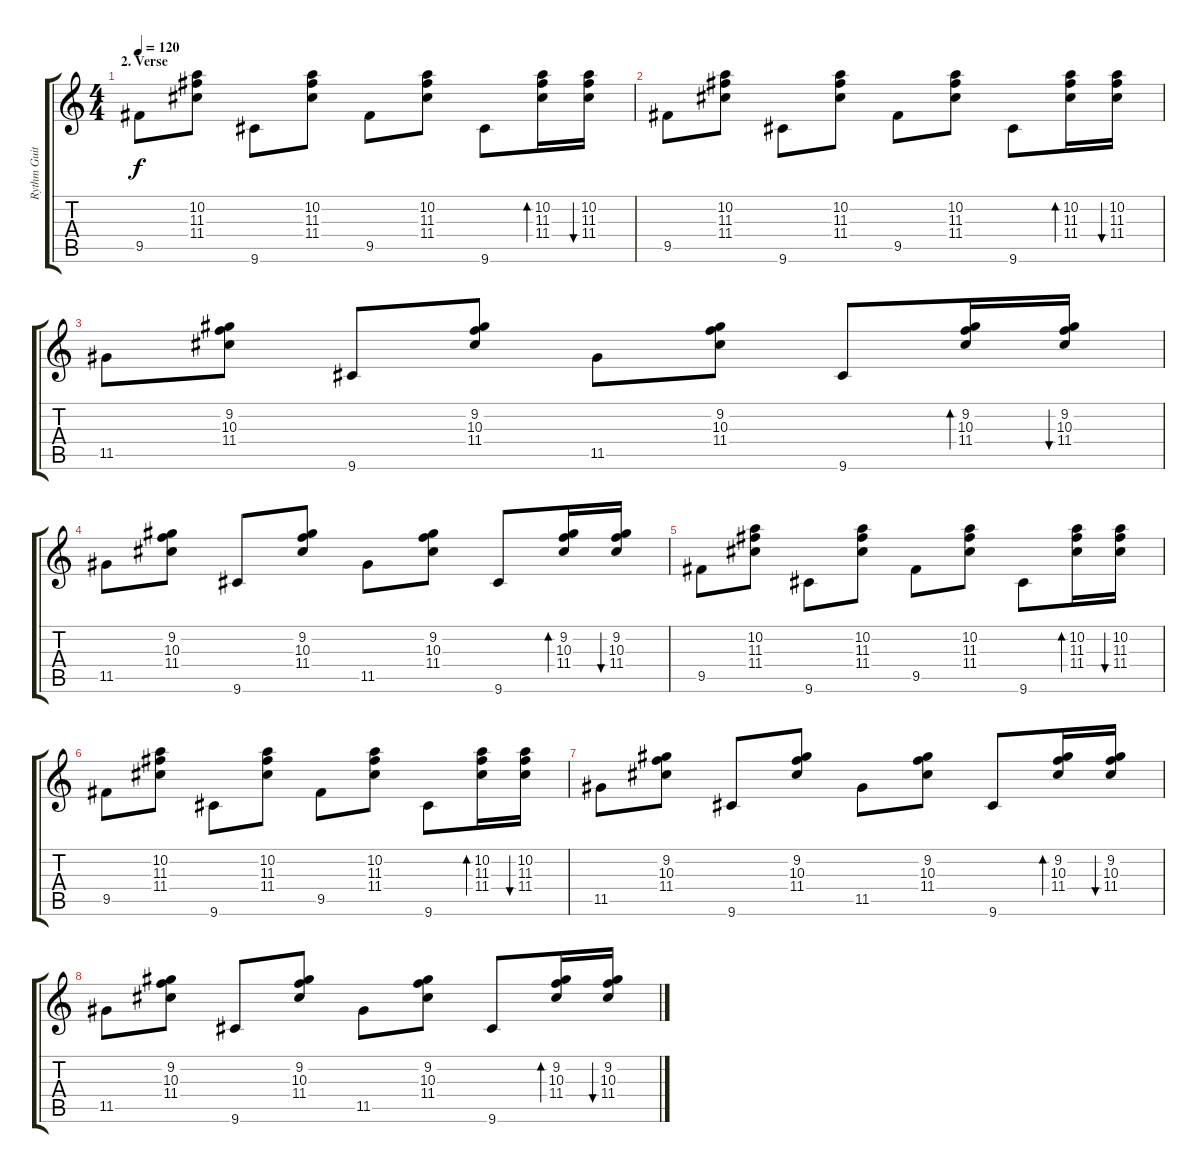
\track ("Rythm Guitar" "Rythm Guit") {instrument acousticguitarnylon}
\staff {score tabs}
\tuning (E4 B3 G3 D3 A2 E2) {hide}
\ts (4 4)
\section ("" "2. Verse")
\tempo 120
\clef g2
\ks c
9.5.8{dy f} (10.2 11.3 11.4).8 9.6.8 (10.2 11.3 11.4).8 9.5.8 (10.2 11.3 11.4).8 9.6.8 (10.2 11.3 11.4).16{bd 60} (10.2 11.3 11.4).16{bu 60} |
9.5.8 (10.2 11.3 11.4).8 9.6.8 (10.2 11.3 11.4).8 9.5.8 (10.2 11.3 11.4).8 9.6.8 (10.2 11.3 11.4).16{bd 60} (10.2 11.3 11.4).16{bu 60} |
11.5.8 (9.2 10.3 11.4).8 9.6.8 (9.2 10.3 11.4).8 11.5.8 (9.2 10.3 11.4).8 9.6.8 (9.2 10.3 11.4).16{bd 60} (9.2 10.3 11.4).16{bu 60} |
11.5.8 (9.2 10.3 11.4).8 9.6.8 (9.2 10.3 11.4).8 11.5.8 (9.2 10.3 11.4).8 9.6.8 (9.2 10.3 11.4).16{bd 60} (9.2 10.3 11.4).16{bu 60} |
9.5.8 (10.2 11.3 11.4).8 9.6.8 (10.2 11.3 11.4).8 9.5.8 (10.2 11.3 11.4).8 9.6.8 (10.2 11.3 11.4).16{bd 60} (10.2 11.3 11.4).16{bu 60} |
9.5.8 (10.2 11.3 11.4).8 9.6.8 (10.2 11.3 11.4).8 9.5.8 (10.2 11.3 11.4).8 9.6.8 (10.2 11.3 11.4).16{bd 60} (10.2 11.3 11.4).16{bu 60} |
11.5.8 (9.2 10.3 11.4).8 9.6.8 (9.2 10.3 11.4).8 11.5.8 (9.2 10.3 11.4).8 9.6.8 (9.2 10.3 11.4).16{bd 60} (9.2 10.3 11.4).16{bu 60} |
11.5.8 (9.2 10.3 11.4).8 9.6.8 (9.2 10.3 11.4).8 11.5.8 (9.2 10.3 11.4).8 9.6.8 (9.2 10.3 11.4).16{bd 60} (9.2 10.3 11.4).16{bu 60}
